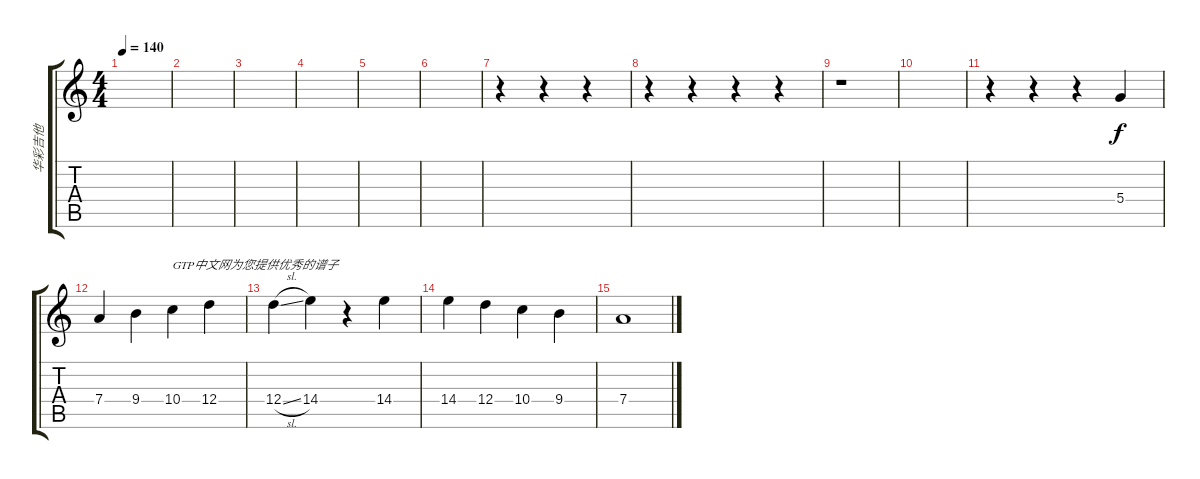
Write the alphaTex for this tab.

\track ("华彩吉他" "华彩吉他") {instrument acousticguitarnylon}
\staff {score tabs}
\tuning (E4 B3 G3 D3 A2 E2) {hide}
\ts (4 4)
\tempo 140
\clef g2
\ks c
|
|
|
|
|
|
r.4 r.4 r.4 |
r.4 r.4 r.4 r.4 |
r.1 |
|
r.4 r.4 r.4 5.4.4 |
7.4.4 9.4.4 10.4.4{txt "GTP中文网为您提供优秀的谱子"} 12.4.4 |
12.4{sl}.4 14.4.4 r.4 14.4.4 |
14.4.4 12.4.4 10.4.4 9.4.4 |
7.4.1
